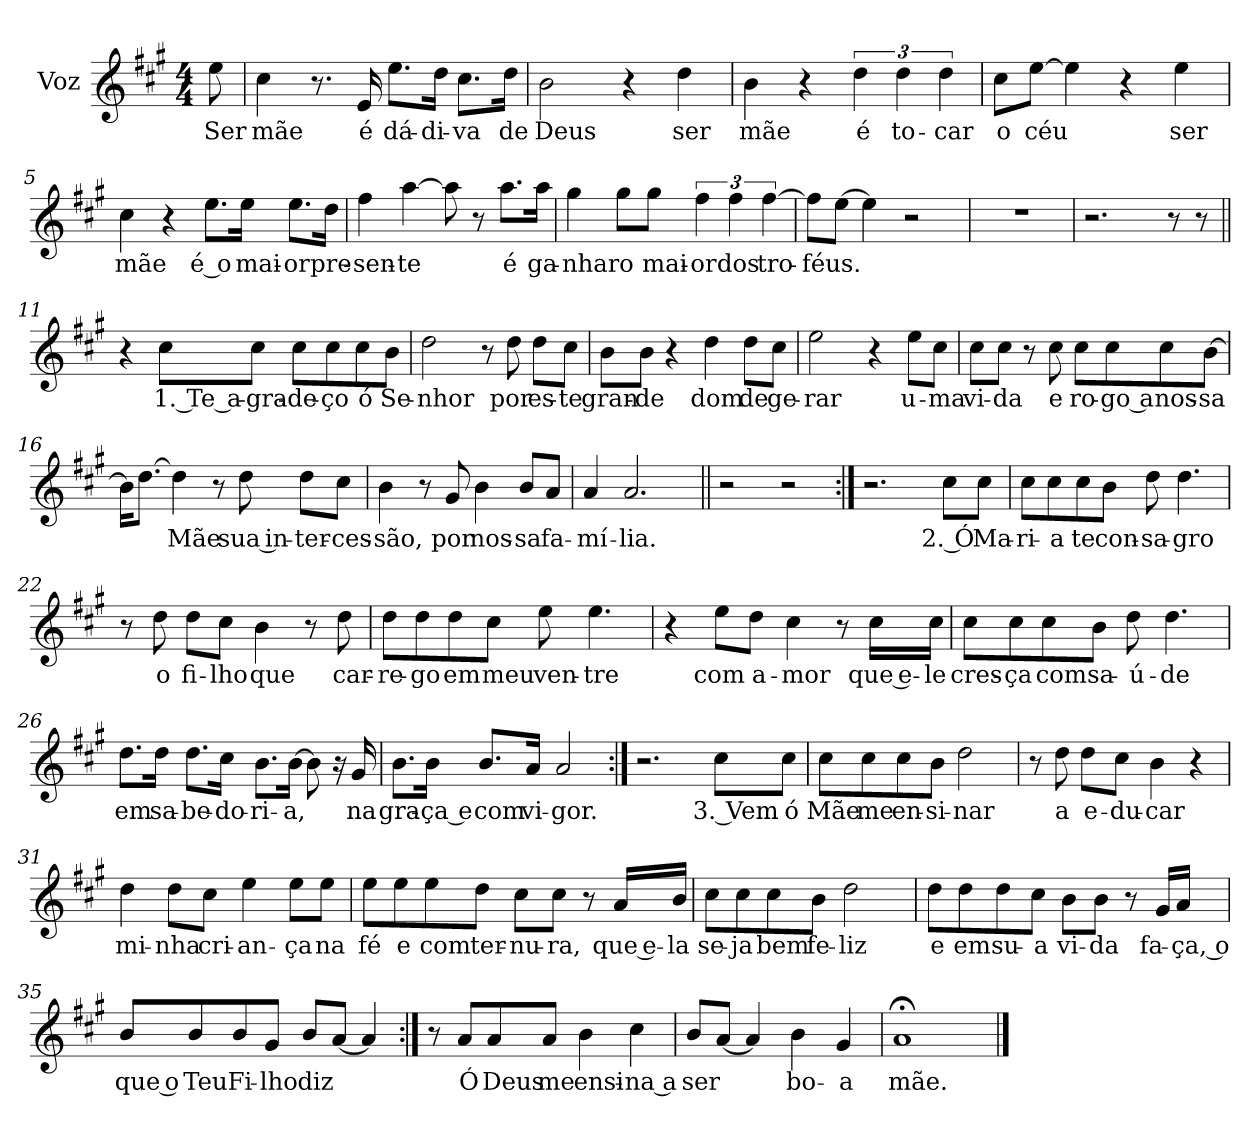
**kern	**text
*part1	*part1
*staff1	*staff1
*I"Voz	*
*I'Vo.	*
*clefG2	*
*k[f#c#g#]	*
*M4/4	*
*MM70	*
=	=
!	!LO:LY:b
8ee\	Ser
=1	=1
!	!LO:LY:b
4cc#\	mãe
8.r	.
!	!LO:LY:b
16e/	é
!	!LO:LY:b
8.ee\L	dá-
!	!LO:LY:b
16dd\Jk	-di-
!	!LO:LY:b
8.cc#\L	-va
!	!LO:LY:b
16dd\Jk	de
=2	=2
!	!LO:LY:b
2b\	Deus
4r	.
!	!LO:LY:b
4dd\	ser
=3	=3
!	!LO:LY:b
4b\	mãe
4r	.
!	!LO:LY:b
6dd\	é
!	!LO:LY:b
6dd\	to-
!	!LO:LY:b
6dd\	-car
=4	=4
!	!LO:LY:b
8cc#\L	o
!	!LO:LY:b
[8ee\J	céu
4ee\]	.
4r	.
!	!LO:LY:b
4ee\	ser
!!LO:LB:g=z
=5	=5
!	!LO:LY:b
4cc#\	mãe
4r	.
!	!LO:LY:b
8.ee\L	é o
!	!LO:LY:b
16ee\Jk	mai-
!	!LO:LY:b
8.ee\L	-or
!	!LO:LY:b
16dd\Jk	pre-
=6	=6
!	!LO:LY:b
4ff#\	-sen-
!	!LO:LY:b
[4aa\	-te
8aa\]	.
8r	.
!	!LO:LY:b
8.aa\L	é
!	!LO:LY:b
16aa\Jk	ga-
=7	=7
!	!LO:LY:b
4gg#\	-nhar
!	!LO:LY:b
8gg#\L	o
!	!LO:LY:b
8gg#\J	mai-
!	!LO:LY:b
6ff#\	-or
!	!LO:LY:b
6ff#\	dos
!	!LO:LY:b
[6ff#\	tro-
=8	=8
!	!LO:LY:b
8ff#\L]	-féus.
[8ee\J	.
4ee\]	.
2r	.
!!LO:LB:g=z
=9	=9
1r	.
=10	=10
2.r	.
8r	.
8r	.
=11||	=11||
4r	.
!	!LO:LY:b
8cc#\L	1. Te a-
!	!LO:LY:b
8cc#\J	-gra-
!	!LO:LY:b
8cc#\L	-de-
!	!LO:LY:b
8cc#\	-ço
!	!LO:LY:b
8cc#\	ó
!	!LO:LY:b
8b\J	Se-
=12	=12
!	!LO:LY:b
2dd\	nhor
8r	.
!	!LO:LY:b
8dd\	por
!	!LO:LY:b
8dd\L	es-
!	!LO:LY:b
8cc#\J	-te
!!LO:LB:g=z
=13	=13
!	!LO:LY:b
8b\L	gran-
!	!LO:LY:b
8b\J	-de
4r	.
!	!LO:LY:b
4dd\	dom
!	!LO:LY:b
8dd\L	de
!	!LO:LY:b
8cc#\J	ge-
=14	=14
!	!LO:LY:b
2ee\	-rar
4r	.
!	!LO:LY:b
8ee\L	u-
!	!LO:LY:b
8cc#\J	-ma
=15	=15
!	!LO:LY:b
8cc#\L	vi-
!	!LO:LY:b
8cc#\J	-da
8r	.
!	!LO:LY:b
8cc#\	e
!	!LO:LY:b
8cc#\L	ro-
!	!LO:LY:b
8cc#\	-go a
!	!LO:LY:b
8cc#\	nos-
!	!LO:LY:b
[8b\J	-sa
=16	=16
16b\KL]	.
[8.dd\J	.
!	!LO:LY:b
4dd\]	Mãe
8r	.
!	!LO:LY:b
8dd\	sua in-
!	!LO:LY:b
8dd\L	-ter-
!	!LO:LY:b
8cc#\J	-ces-
!!LO:LB:g=z
=17	=17
!	!LO:LY:b
4b\	-são,
8r	.
!	!LO:LY:b
8g#/	por
!	!LO:LY:b
4b\	nos-
!	!LO:LY:b
8b/L	-sa
!	!LO:LY:b
8a/J	fa-
=18	=18
!	!LO:LY:b
4a/	-mí-
!	!LO:LY:b
2.a/	-lia.
=19||	=19||
2r	.
2r	.
=20:|!	=20:|!
2.r	.
!	!LO:LY:b
8cc#\L	2. Ó
!	!LO:LY:b
8cc#\J	Ma-
=21	=21
!	!LO:LY:b
8cc#\L	-ri-
!	!LO:LY:b
8cc#\	-a
!	!LO:LY:b
8cc#\	te
!	!LO:LY:b
8b\J	con-
!	!LO:LY:b
8dd\	-sa-
!	!LO:LY:b
4.dd\	-gro
!!LO:LB:g=z
=22	=22
8r	.
!	!LO:LY:b
8dd\	o
!	!LO:LY:b
8dd\L	fi-
!	!LO:LY:b
8cc#\J	-lho
!	!LO:LY:b
4b\	que
8r	.
!	!LO:LY:b
8dd\	car-
=23	=23
!	!LO:LY:b
8dd\L	-re-
!	!LO:LY:b
8dd\	-go
!	!LO:LY:b
8dd\	em
!	!LO:LY:b
8cc#\J	meu
!	!LO:LY:b
8ee\	ven-
!	!LO:LY:b
4.ee\	-tre
=24	=24
4r	.
!	!LO:LY:b
8ee\L	com
!	!LO:LY:b
8dd\J	a-
!	!LO:LY:b
4cc#\	-mor
8r	.
!	!LO:LY:b
16cc#\LL	que e-
!	!LO:LY:b
16cc#\JJ	-le
!!LO:LB:g=z
=25	=25
!	!LO:LY:b
8cc#\L	cres-
!	!LO:LY:b
8cc#\	-ça
!	!LO:LY:b
8cc#\	com
!	!LO:LY:b
8b\J	sa-
!	!LO:LY:b
8dd\	-ú-
!	!LO:LY:b
4.dd\	-de
=26	=26
!	!LO:LY:b
8.dd\L	em
!	!LO:LY:b
16dd\Jk	sa-
!	!LO:LY:b
8.dd\L	-be-
!	!LO:LY:b
16cc#\Jk	-do-
!	!LO:LY:b
8.b\L	-ri-
!	!LO:LY:b
[16b\Jk	-a,
8b\]	.
16r	.
!	!LO:LY:b
16g#/	na
=27	=27
!	!LO:LY:b
8.b\L	gra-
!	!LO:LY:b
16b\Jk	-ça e
!	!LO:LY:b
8.b/L	com
!	!LO:LY:b
16a/Jk	vi-
!	!LO:LY:b
2a/	-gor.
=28:|!	=28:|!
2.r	.
!	!LO:LY:b
8cc#\L	3. Vem
!	!LO:LY:b
8cc#\J	ó
!!LO:LB:g=z
=29	=29
!	!LO:LY:b
8cc#\L	Mãe
!	!LO:LY:b
8cc#\	me
!	!LO:LY:b
8cc#\	en-
!	!LO:LY:b
8b\J	-si-
!	!LO:LY:b
2dd\	-nar
=30	=30
8r	.
!	!LO:LY:b
8dd\	a
!	!LO:LY:b
8dd\L	e-
!	!LO:LY:b
8cc#\J	-du-
!	!LO:LY:b
4b\	-car
4r	.
=31	=31
!	!LO:LY:b
4dd\	mi-
!	!LO:LY:b
8dd\L	-nha
!	!LO:LY:b
8cc#\J	cri-
!	!LO:LY:b
4ee\	-an-
!	!LO:LY:b
8ee\L	-ça
!	!LO:LY:b
8ee\J	na
=32	=32
!	!LO:LY:b
8ee\L	fé
!	!LO:LY:b
8ee\	e
!	!LO:LY:b
8ee\	com
!	!LO:LY:b
8dd\J	ter-
!	!LO:LY:b
8cc#\L	-nu-
!	!LO:LY:b
8cc#\J	-ra,
8r	.
!	!LO:LY:b
16a/LL	que e-
!	!LO:LY:b
16b/JJ	-la
!!LO:PB:g=z
=33	=33
!	!LO:LY:b
8cc#\L	se-
!	!LO:LY:b
8cc#\	-ja
!	!LO:LY:b
8cc#\	bem
!	!LO:LY:b
8b\J	fe-
!	!LO:LY:b
2dd\	-liz
=34	=34
!	!LO:LY:b
8dd\L	e
!	!LO:LY:b
8dd\	em
!	!LO:LY:b
8dd\	su-
!	!LO:LY:b
8cc#\J	-a
!	!LO:LY:b
8b\L	vi-
!	!LO:LY:b
8b\J	-da
8r	.
!	!LO:LY:b
16g#/LL	fa-
!	!LO:LY:b
16a/JJ	-ça, o
=35	=35
!	!LO:LY:b
8b/L	que o
!	!LO:LY:b
8b/	Teu
!	!LO:LY:b
8b/	Fi-
!	!LO:LY:b
8g#/J	-lho
!	!LO:LY:b
8b/L	diz
[8a/J	.
4a/]	.
!!LO:LB:g=z
=36:|!	=36:|!
8r	.
!	!LO:LY:b
8a/L	Ó
!	!LO:LY:b
8a/	Deus
!	!LO:LY:b
8a/J	me
!	!LO:LY:b
4b\	ensi-
!	!LO:LY:b
4cc#\	-na a
=37	=37
!	!LO:LY:b
8b/L	ser
[8a/J	.
4a/]	.
!	!LO:LY:b
4b\	bo-
!	!LO:LY:b
4g#/	-a
=38	=38
!	!LO:LY:b
1a;<	mãe.
==	==
*-	*-
